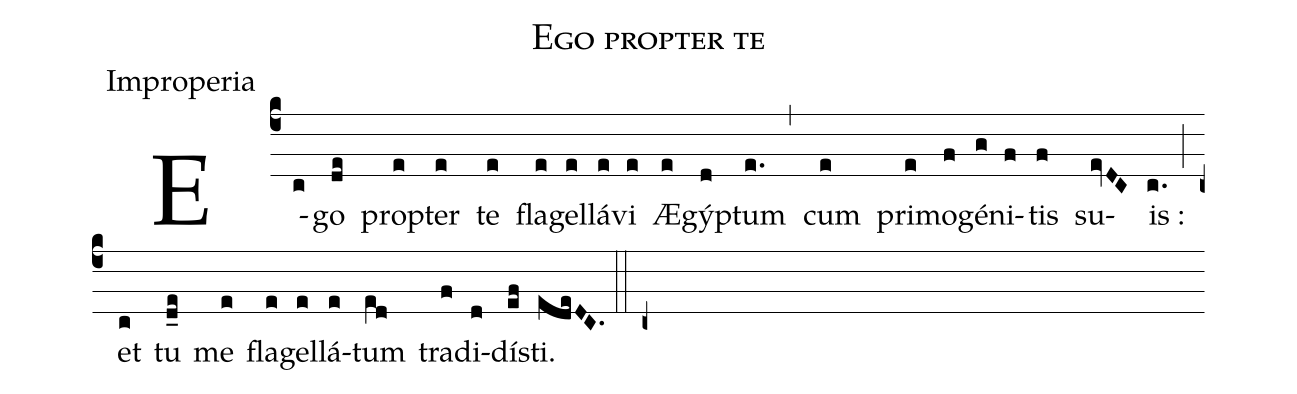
name:Ego propter te;
office-part:Improperia;
%%
(c4) E(c)go(de) pro(e)pter(e) te(e) fla(e)gel(e)lá(e)vi(e) Æ(e)gý(d)ptum(e.) (,) cum(e) pri(e)mo(f)gé(g)ni(f)tis(f) su(evDC)is :(c.) (;) et(c) tu(d_e) me(e) fla(e)gel(e)lá(e)tum(e[ll:1]d) tra(f)di(d)dí(ef)sti.(edeDC.) (::) (c+)
